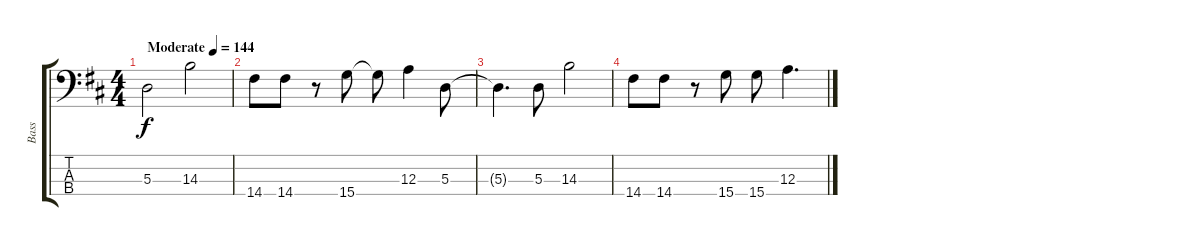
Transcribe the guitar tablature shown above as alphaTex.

\track ("Bass" "Bass") {instrument electricbassfinger}
\staff {score tabs}
\tuning (G2 D2 A1 E1) {hide}
\ts (4 4)
\tempo (144 "Moderate")
\clef f4
\ks bminor
5.3.2{dy f instrument electricbassfinger} 14.3.2 |
14.4.8 14.4.8 r.8 15.4.8 15.4{t}.8 12.3.4 5.3.8 |
5.3{t}.4{d} 5.3.8 14.3.2 |
14.4.8 14.4.8 r.8 15.4.8 15.4.8 12.3.4{d}
